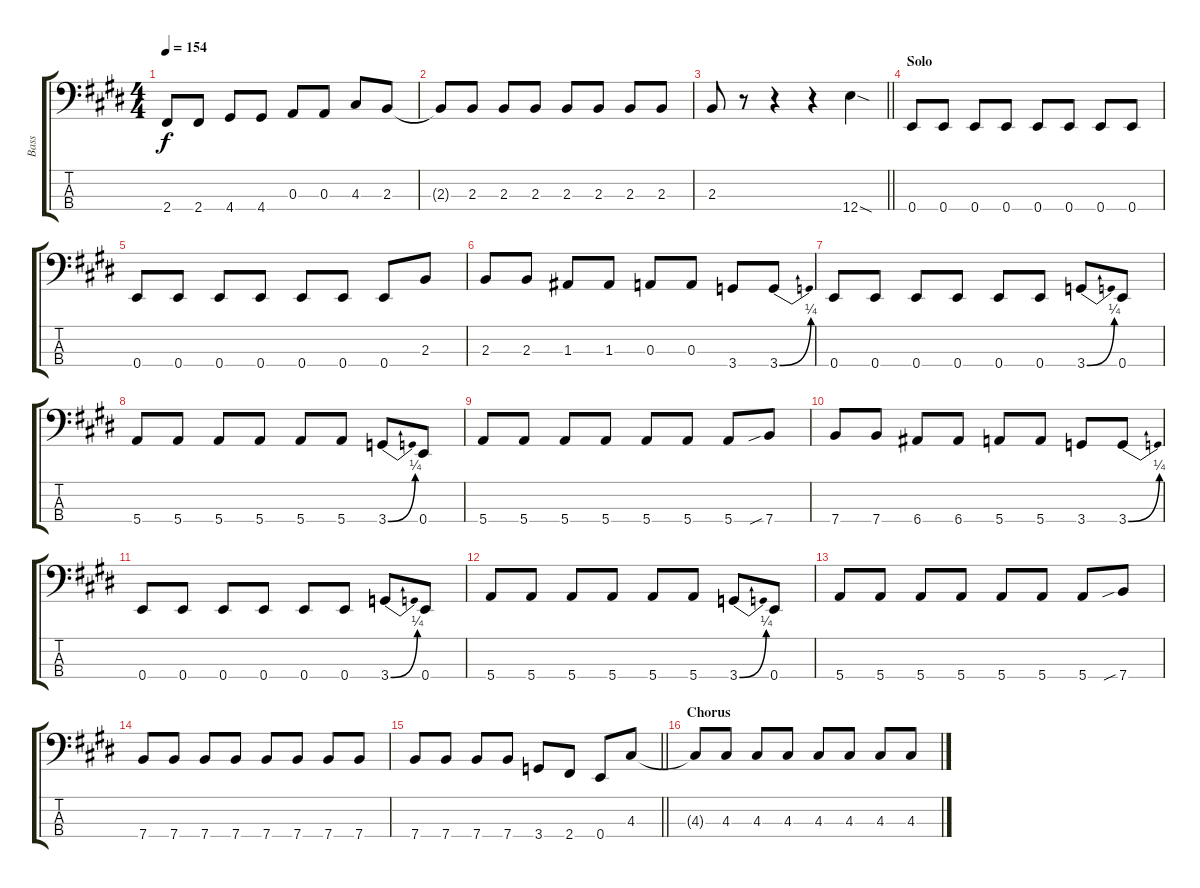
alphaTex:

\track ("Bass" "Bass") {instrument electricbassfinger}
\staff {score tabs}
\tuning (G2 D2 A1 E1) {hide}
\ts (4 4)
\tempo 154
\clef f4
\ks e
2.4{t}.8{dy f} 2.4.8 4.4.8 4.4.8 0.3.8 0.3.8 4.3.8 2.3.8 |
2.3{t}.8 2.3.8 2.3.8 2.3.8 2.3.8 2.3.8 2.3.8 2.3.8 |
\barLineRight lightlight
2.3.8 r.8 r.4 r.4 12.4{sod}.4 |
\section ("" "Solo")
0.4.8 0.4.8 0.4.8 0.4.8 0.4.8 0.4.8 0.4.8 0.4.8 |
0.4.8 0.4.8 0.4.8 0.4.8 0.4.8 0.4.8 0.4.8 2.3.8 |
2.3.8 2.3.8 1.3.8 1.3.8 0.3.8 0.3.8 3.4.8 3.4{be (bend 0 0 60 1)}.8 |
0.4.8 0.4.8 0.4.8 0.4.8 0.4.8 0.4.8 3.4{be (bend 0 0 60 1)}.8 0.4.8 |
5.4.8 5.4.8 5.4.8 5.4.8 5.4.8 5.4.8 3.4{be (bend 0 0 60 1)}.8 0.4.8 |
5.4.8 5.4.8 5.4.8 5.4.8 5.4.8 5.4.8 5.4.8 7.4{sib}.8 |
7.4.8 7.4.8 6.4.8 6.4.8 5.4.8 5.4.8 3.4.8 3.4{be (bend 0 0 60 1)}.8 |
0.4.8 0.4.8 0.4.8 0.4.8 0.4.8 0.4.8 3.4{be (bend 0 0 60 1)}.8 0.4.8 |
5.4.8 5.4.8 5.4.8 5.4.8 5.4.8 5.4.8 3.4{be (bend 0 0 60 1)}.8 0.4.8 |
5.4.8 5.4.8 5.4.8 5.4.8 5.4.8 5.4.8 5.4.8 7.4{sib}.8 |
7.4.8 7.4.8 7.4.8 7.4.8 7.4.8 7.4.8 7.4.8 7.4.8 |
\barLineRight lightlight
7.4.8 7.4.8 7.4.8 7.4.8 3.4.8 2.4.8 0.4.8 4.3.8 |
\section ("" "Chorus")
4.3{t}.8 4.3.8 4.3.8 4.3.8 4.3.8 4.3.8 4.3.8 4.3.8
